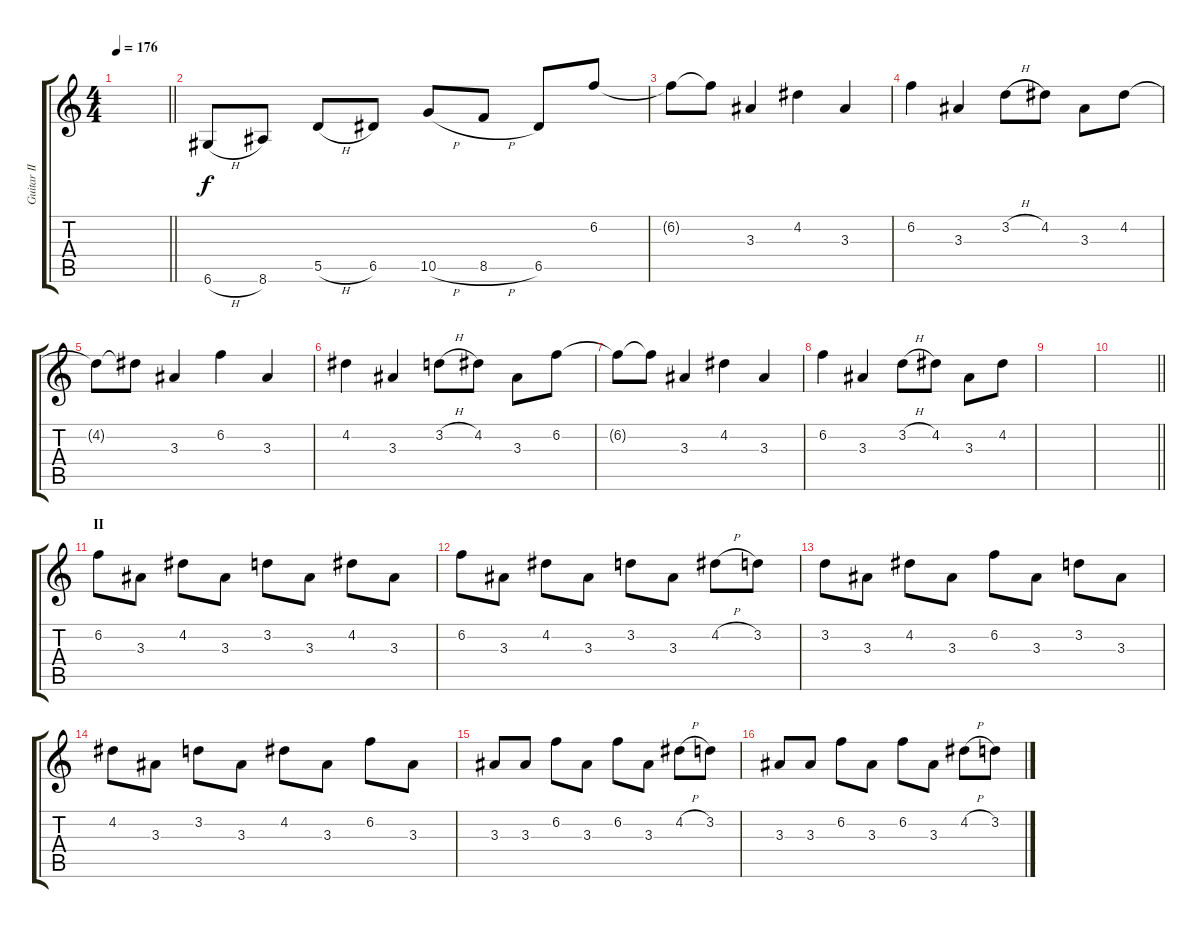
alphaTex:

\track ("Guitar II" "Guitar II") {instrument distortionguitar}
\staff {score tabs}
\tuning (E4 B3 G3 D3 A2 D2) {hide}
\ts (4 4)
\tempo 176
\clef g2
\barLineRight lightlight
\ks c
|
6.6{h}.8 8.6.8 5.5{h}.8 6.5.8 10.5{h}.8 8.5{h}.8 6.5.8 6.2.8 |
6.2{t}.8 6.2{t}.8 3.3.4 4.2.4 3.3.4 |
6.2.4 3.3.4 3.2{h}.8 4.2.8 3.3.8 4.2.8 |
4.2{t}.8 4.2{t}.8 3.3.4 6.2.4 3.3.4 |
4.2.4 3.3.4 3.2{h}.8 4.2.8 3.3.8 6.2.8 |
6.2{t}.8 6.2{t}.8 3.3.4 4.2.4 3.3.4 |
6.2.4 3.3.4 3.2{h}.8 4.2.8 3.3.8 4.2.8 |
|
\barLineRight lightlight
|
\section ("" "II")
6.2.8 3.3.8 4.2.8 3.3.8 3.2.8 3.3.8 4.2.8 3.3.8 |
6.2.8 3.3.8 4.2.8 3.3.8 3.2.8 3.3.8 4.2{h}.8 3.2.8 |
3.2.8 3.3.8 4.2.8 3.3.8 6.2.8 3.3.8 3.2.8 3.3.8 |
4.2.8 3.3.8 3.2.8 3.3.8 4.2.8 3.3.8 6.2.8 3.3.8 |
3.3.8 3.3.8 6.2.8 3.3.8 6.2.8 3.3.8 4.2{h}.8 3.2.8 |
3.3.8 3.3.8 6.2.8 3.3.8 6.2.8 3.3.8 4.2{h}.8 3.2.8
